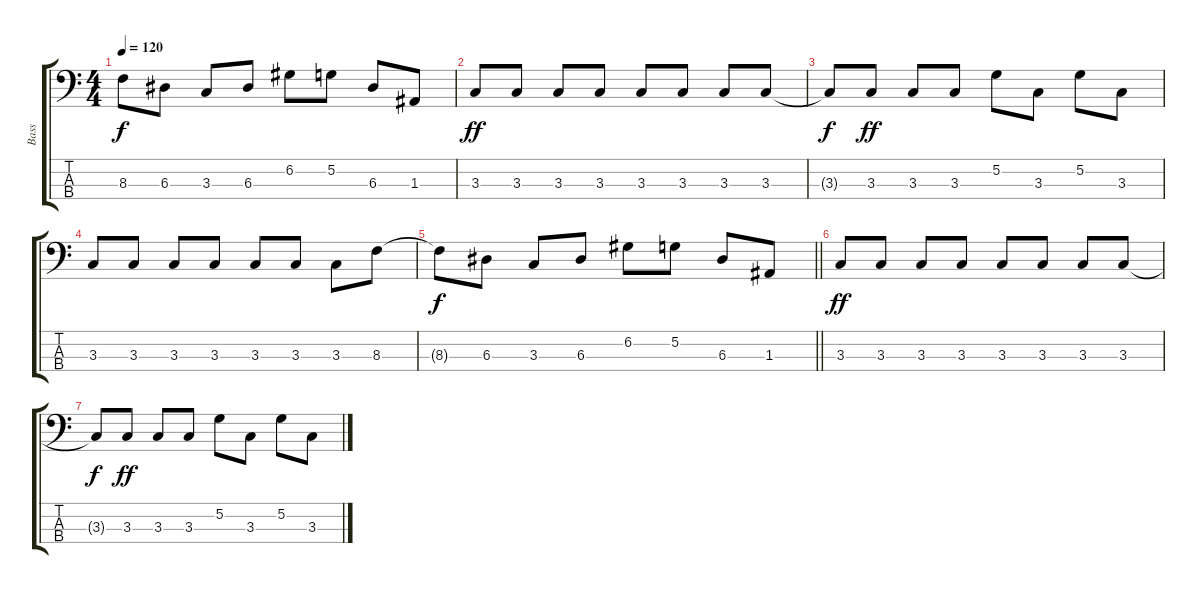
\track ("Bass" "Bass") {instrument electricbassfinger}
\staff {score tabs}
\tuning (G2 D2 A1 E1) {hide}
\ts (4 4)
\tempo 120
\clef f4
\ks c
8.3{t}.8{dy f} 6.3.8 3.3.8 6.3.8 6.2.8 5.2.8 6.3.8 1.3.8 |
3.3.8{dy ff volume 2} 3.3.8 3.3.8 3.3.8 3.3.8 3.3.8 3.3.8 3.3.8 |
3.3{t}.8{dy f} 3.3.8{dy ff} 3.3.8 3.3.8 5.2.8 3.3.8 5.2.8 3.3.8 |
3.3.8 3.3.8 3.3.8 3.3.8 3.3.8 3.3.8 3.3.8 8.3.8 |
\barLineRight lightlight
8.3{t}.8{dy f} 6.3.8 3.3.8 6.3.8 6.2.8 5.2.8 6.3.8 1.3.8 |
3.3.8{dy ff volume 0} 3.3.8 3.3.8 3.3.8 3.3.8 3.3.8 3.3.8 3.3.8 |
3.3{t}.8{dy f} 3.3.8{dy ff} 3.3.8 3.3.8 5.2.8 3.3.8 5.2.8 3.3.8
